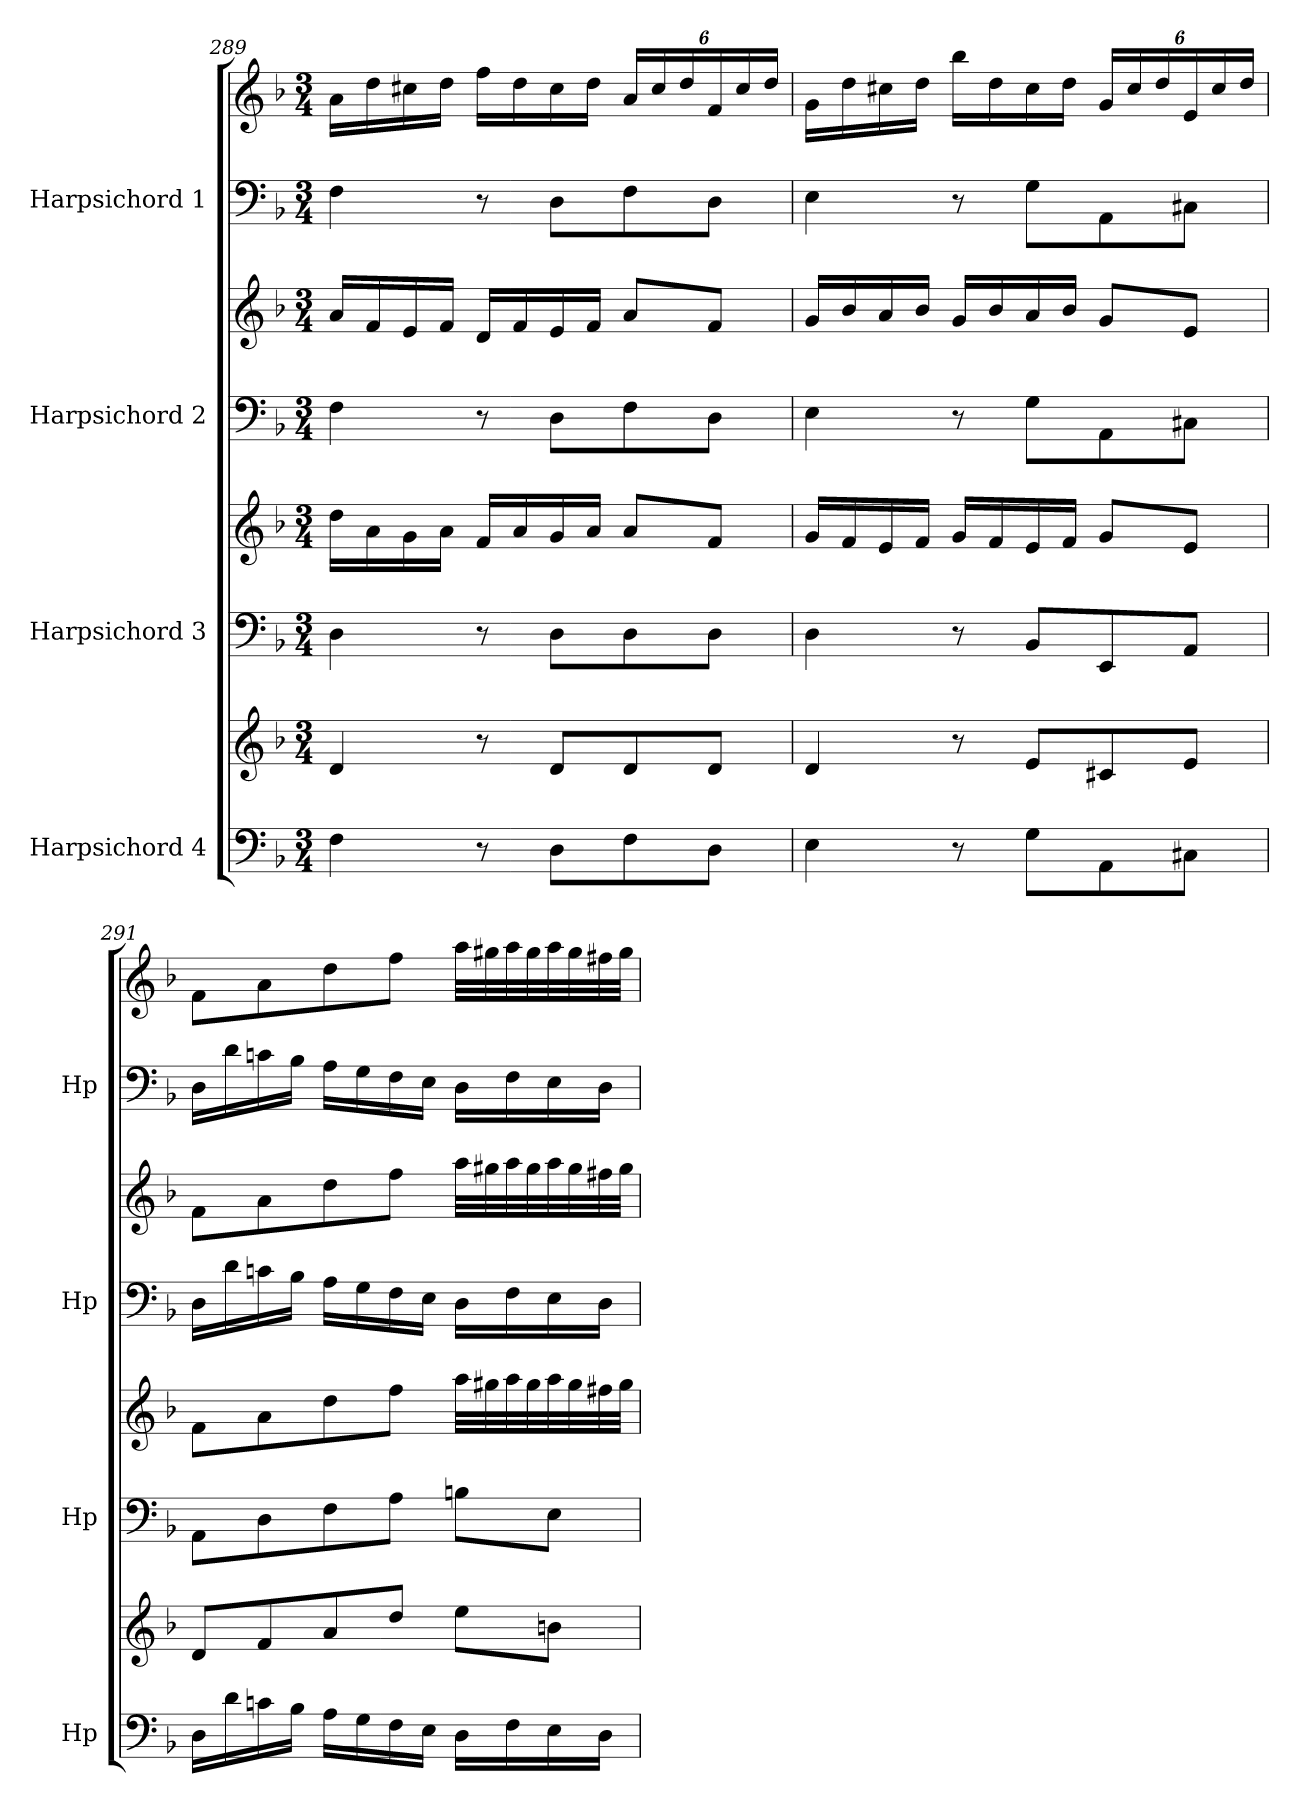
**kern	**kern	**kern	**kern	**kern	**kern	**kern	**kern
*part4	*part4	*part3	*part3	*part2	*part2	*part1	*part1
*staff8	*staff7	*staff6	*staff5	*staff4	*staff3	*staff2	*staff1
*I"Harpsichord 4	*	*I"Harpsichord 3	*	*I"Harpsichord 2	*	*I"Harpsichord 1	*
*I'Hp	*	*I'Hp	*	*I'Hp	*	*I'Hp	*
*clefF4	*clefG2	*clefF4	*clefG2	*clefF4	*clefG2	*clefF4	*clefG2
*k[b-]	*k[b-]	*k[b-]	*k[b-]	*k[b-]	*k[b-]	*k[b-]	*k[b-]
*M3/4	*M3/4	*M3/4	*M3/4	*M3/4	*M3/4	*M3/4	*M3/4
=289	=289	=289	=289	=289	=289	=289	=289
4F\	4d/	4D\	16dd\LL	4F\	16a/LL	4F\	16a\LL
.	.	.	16a\	.	16f/	.	16dd\
.	.	.	16g\	.	16e/	.	16cc#X\
.	.	.	16a\JJ	.	16f/JJ	.	16dd\JJ
8r	8r	8r	16f/LL	8r	16d/LL	8r	16ff\LL
.	.	.	16a/	.	16f/	.	16dd\
8D\L	8d/L	8D\L	16g/	8D\L	16e/	8D\L	16cc#\
.	.	.	16a/JJ	.	16f/JJ	.	16dd\JJ
*	*	*	*	*	*	*	*Xbrackettup
8F\	8d/	8D\	8a/L	8F\	8a/L	8F\	24a/LL
.	.	.	.	.	.	.	24cc#/
.	.	.	.	.	.	.	24dd/
8D\J	8d/J	8D\J	8f/J	8D\J	8f/J	8D\J	24f/
.	.	.	.	.	.	.	24cc#/
.	.	.	.	.	.	.	24dd/JJ
=290	=290	=290	=290	=290	=290	=290	=290
4E\	4d/	4D\	16g/LL	4E\	16g/LL	4E\	16g\LL
.	.	.	16f/	.	16b-/	.	16dd\
.	.	.	16e/	.	16a/	.	16cc#X\
.	.	.	16f/JJ	.	16b-/JJ	.	16dd\JJ
8r	8r	8r	16g/LL	8r	16g/LL	8r	16bb-\LL
.	.	.	16f/	.	16b-/	.	16dd\
8G\L	8e/L	8BB-/L	16e/	8G\L	16a/	8G\L	16cc#\
.	.	.	16f/JJ	.	16b-/JJ	.	16dd\JJ
8AA\	8c#X/	8EE/	8g/L	8AA\	8g/L	8AA\	24g/LL
.	.	.	.	.	.	.	24cc#/
.	.	.	.	.	.	.	24dd/
8C#X\J	8e/J	8AA/J	8e/J	8C#X\J	8e/J	8C#X\J	24e/
.	.	.	.	.	.	.	24cc#/
.	.	.	.	.	.	.	24dd/JJ
!!LO:PB:g=z
=291	=291	=291	=291	=291	=291	=291	=291
16D\LL	8d/L	8AA\L	8f\L	16D\LL	8f\L	16D\LL	8f\L
16d\	.	.	.	16d\	.	16d\	.
16cn\	8f/	8D\	8a\	16cn\	8a\	16cn\	8a\
16B-\JJ	.	.	.	16B-\JJ	.	16B-\JJ	.
16A\LL	8a/	8F\	8dd\	16A\LL	8dd\	16A\LL	8dd\
16G\	.	.	.	16G\	.	16G\	.
16F\	8dd/J	8A\J	8ff\J	16F\	8ff\J	16F\	8ff\J
16E\JJ	.	.	.	16E\JJ	.	16E\JJ	.
16D\LL	8ee\L	8Bn\L	32aa\LLL	16D\LL	32aa\LLL	16D\LL	32aa\LLL
.	.	.	32gg#X\	.	32gg#X\	.	32gg#X\
16F\	.	.	32aa\	16F\	32aa\	16F\	32aa\
.	.	.	32gg#\	.	32gg#\	.	32gg#\
16E\	8bn\J	8E\J	32aa\	16E\	32aa\	16E\	32aa\
.	.	.	32gg#\	.	32gg#\	.	32gg#\
16D\JJ	.	.	32ff#X\	16D\JJ	32ff#X\	16D\JJ	32ff#X\
.	.	.	32gg#\JJJ	.	32gg#\JJJ	.	32gg#\JJJ
=	=	=	=	=	=	=	=
*-	*-	*-	*-	*-	*-	*-	*-
